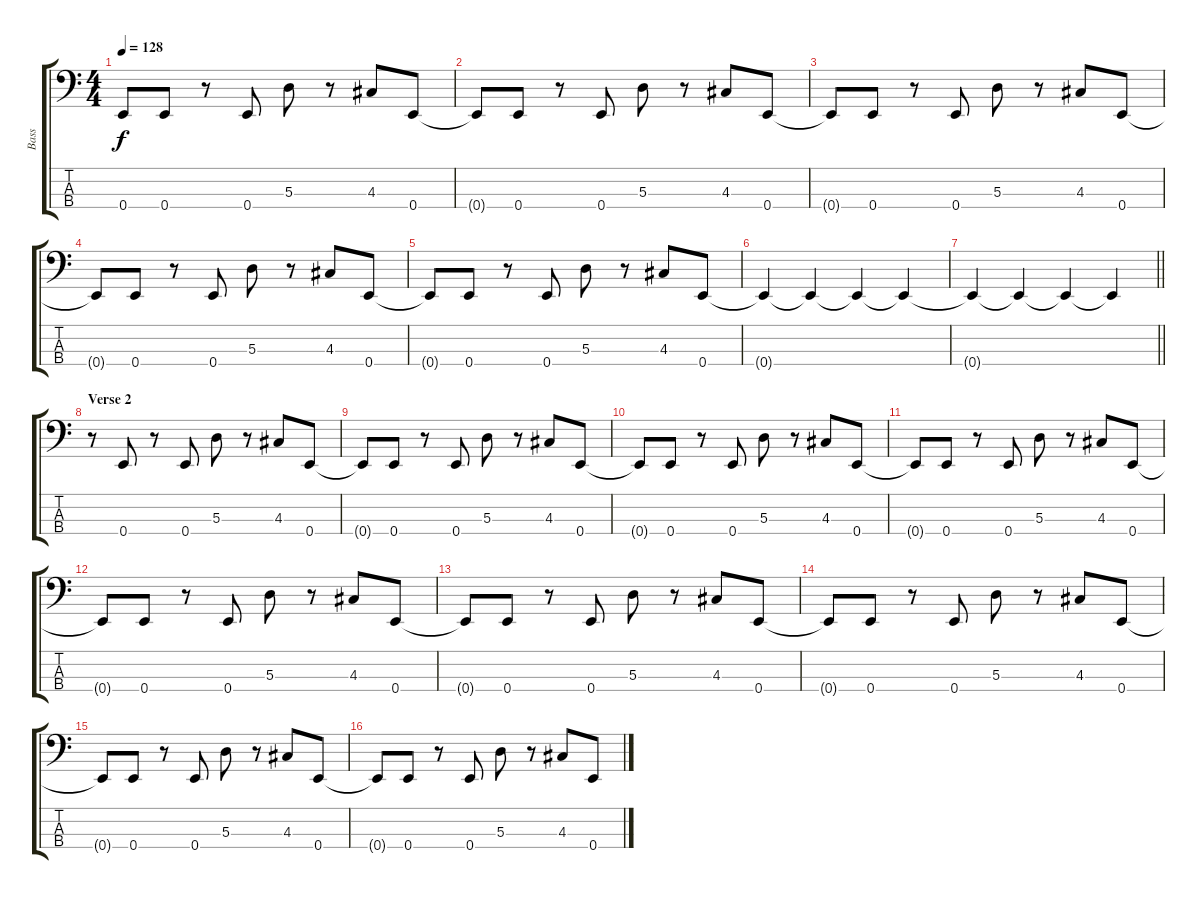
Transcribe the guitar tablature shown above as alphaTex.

\track ("Bass" "Bass") {instrument electricbassfinger}
\staff {score tabs}
\tuning (G2 D2 A1 E1) {hide}
\ts (4 4)
\tempo 128
\clef f4
\ks c
0.4{t}.8{dy f} 0.4.8 r.8 0.4.8 5.3.8 r.8 4.3.8 0.4.8 |
0.4{t}.8 0.4.8 r.8 0.4.8 5.3.8 r.8 4.3.8 0.4.8 |
0.4{t}.8 0.4.8 r.8 0.4.8 5.3.8 r.8 4.3.8 0.4.8 |
0.4{t}.8 0.4.8 r.8 0.4.8 5.3.8 r.8 4.3.8 0.4.8 |
0.4{t}.8 0.4.8 r.8 0.4.8 5.3.8 r.8 4.3.8 0.4.8 |
0.4{t}.4 0.4{t}.4 0.4{t}.4 0.4{t}.4 |
\barLineRight lightlight
0.4{t}.4 0.4{t}.4 0.4{t}.4 0.4{t}.4 |
\section ("" "Verse 2")
r.8 0.4.8 r.8 0.4.8 5.3.8 r.8 4.3.8 0.4.8 |
0.4{t}.8 0.4.8 r.8 0.4.8 5.3.8 r.8 4.3.8 0.4.8 |
0.4{t}.8 0.4.8 r.8 0.4.8 5.3.8 r.8 4.3.8 0.4.8 |
0.4{t}.8 0.4.8 r.8 0.4.8 5.3.8 r.8 4.3.8 0.4.8 |
0.4{t}.8 0.4.8 r.8 0.4.8 5.3.8 r.8 4.3.8 0.4.8 |
0.4{t}.8 0.4.8 r.8 0.4.8 5.3.8 r.8 4.3.8 0.4.8 |
0.4{t}.8 0.4.8 r.8 0.4.8 5.3.8 r.8 4.3.8 0.4.8 |
0.4{t}.8 0.4.8 r.8 0.4.8 5.3.8 r.8 4.3.8 0.4.8 |
0.4{t}.8 0.4.8 r.8 0.4.8 5.3.8 r.8 4.3.8 0.4.8
